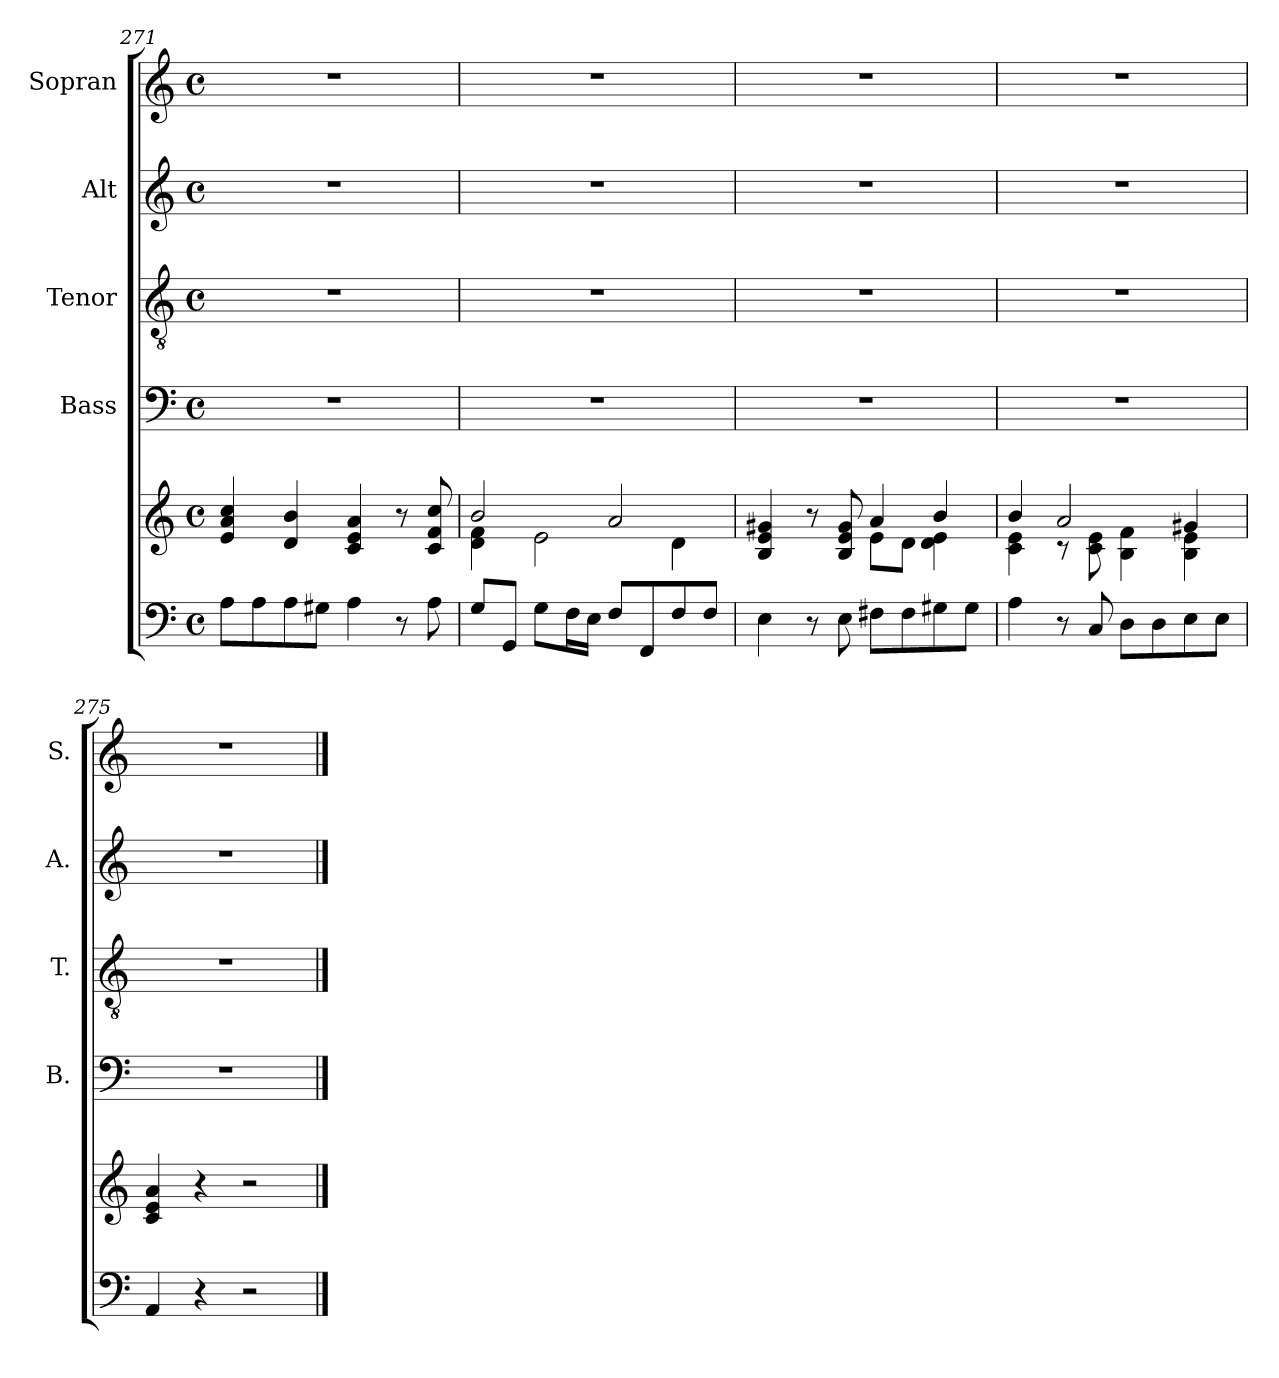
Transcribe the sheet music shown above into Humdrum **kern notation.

**kern	**kern	**kern	**kern	**kern	**kern
*part5	*part5	*part4	*part3	*part2	*part1
*staff6	*staff5	*staff4	*staff3	*staff2	*staff1
*	*	*I"Bass	*I"Tenor	*I"Alt	*I"Sopran
*	*	*I'B.	*I'T.	*I'A.	*I'S.
*clefF4	*clefG2	*clefF4	*clefGv2	*clefG2	*clefG2
*k[]	*k[]	*k[]	*k[]	*k[]	*k[]
*C:	*C:	*C:	*C:	*C:	*C:
*M4/4	*M4/4	*M4/4	*M4/4	*M4/4	*M4/4
*met(c)	*met(c)	*met(c)	*met(c)	*met(c)	*met(c)
=271	=271	=271	=271	=271	=271
8A\L	4e/ 4a/ 4cc/	1r	1r	1r	1r
8A\	.	.	.	.	.
8A\	4d/ 4b/	.	.	.	.
8G#X\J	.	.	.	.	.
4A\	4c/ 4e/ 4a/	.	.	.	.
8r	8r	.	.	.	.
8A\	8c/ 8f/ 8cc/	.	.	.	.
!!LO:PB:g=z
=272	=272	=272	=272	=272	=272
*	*^	*	*	*	*
8G/L	2b/	4d\ 4f\	1r	1r	1r	1r
8GG/J	.	.	.	.	.	.
8G\L	.	2e\	.	.	.	.
16F\L	.	.	.	.	.	.
16E\JJ	.	.	.	.	.	.
8F/L	2a/	.	.	.	.	.
8FF/	.	.	.	.	.	.
8F/	.	4d\	.	.	.	.
8F/J	.	.	.	.	.	.
=273	=273	=273	=273	=273	=273	=273
4E\	4B/ 4e/ 4g#X/	2ryy	1r	1r	1r	1r
8r	8r	.	.	.	.	.
8E\	8B/ 8e/ 8g#/	.	.	.	.	.
8F#X\L	4a/	8e\L	.	.	.	.
8F#\	.	8d\J	.	.	.	.
8G#X\	4b/	4d\ 4e\	.	.	.	.
8G#\J	.	.	.	.	.	.
=274	=274	=274	=274	=274	=274	=274
4A\	4b/	4c\ 4e\	1r	1r	1r	1r
8r	2a/	8rc	.	.	.	.
8C/	.	8c\ 8e\	.	.	.	.
8D\L	.	4B\ 4f\	.	.	.	.
8D\	.	.	.	.	.	.
8E\	4g#X/	4B\ 4e\	.	.	.	.
8E\J	.	.	.	.	.	.
*	*v	*v	*	*	*	*
=275	=275	=275	=275	=275	=275
4AA/	4c/ 4e/ 4a/	1r	1r	1r	1r
4r	4r	.	.	.	.
2r	2r	.	.	.	.
==	==	==	==	==	==
*-	*-	*-	*-	*-	*-
